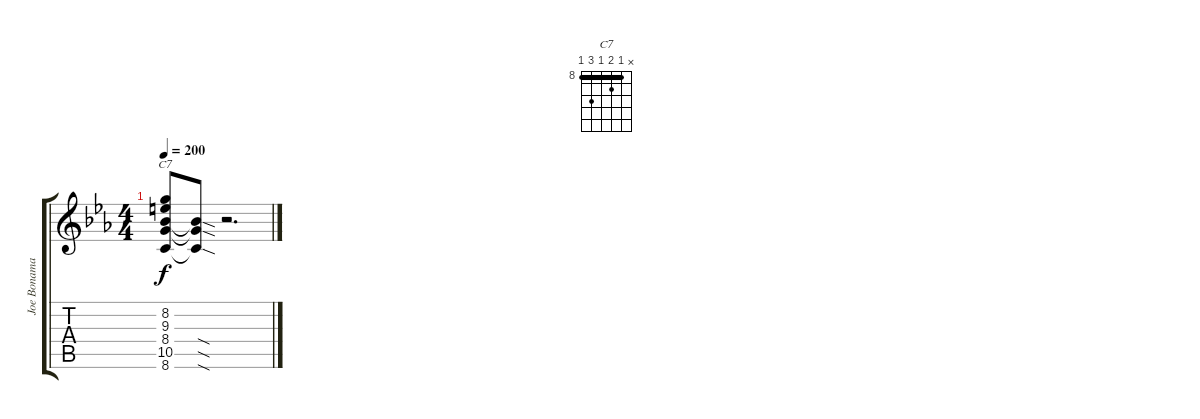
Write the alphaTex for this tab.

\track ("Joe Bonamassa" "Joe Bonama") {instrument overdrivenguitar}
\staff {score tabs}
\tuning (E4 B3 G3 D3 A2 E2) {hide}
\chord ("C7" x 8 9 8 10 8) {firstfret 8 barre 8}
\ts (4 4)
\tempo 200
\clef g2
\ks cminor
(8.2 9.3 8.4 10.5 8.6).8{ch "C7" dy f} (8.4{sod t} 10.5{sod t} 8.6{sod t}).8 r.2{d}
